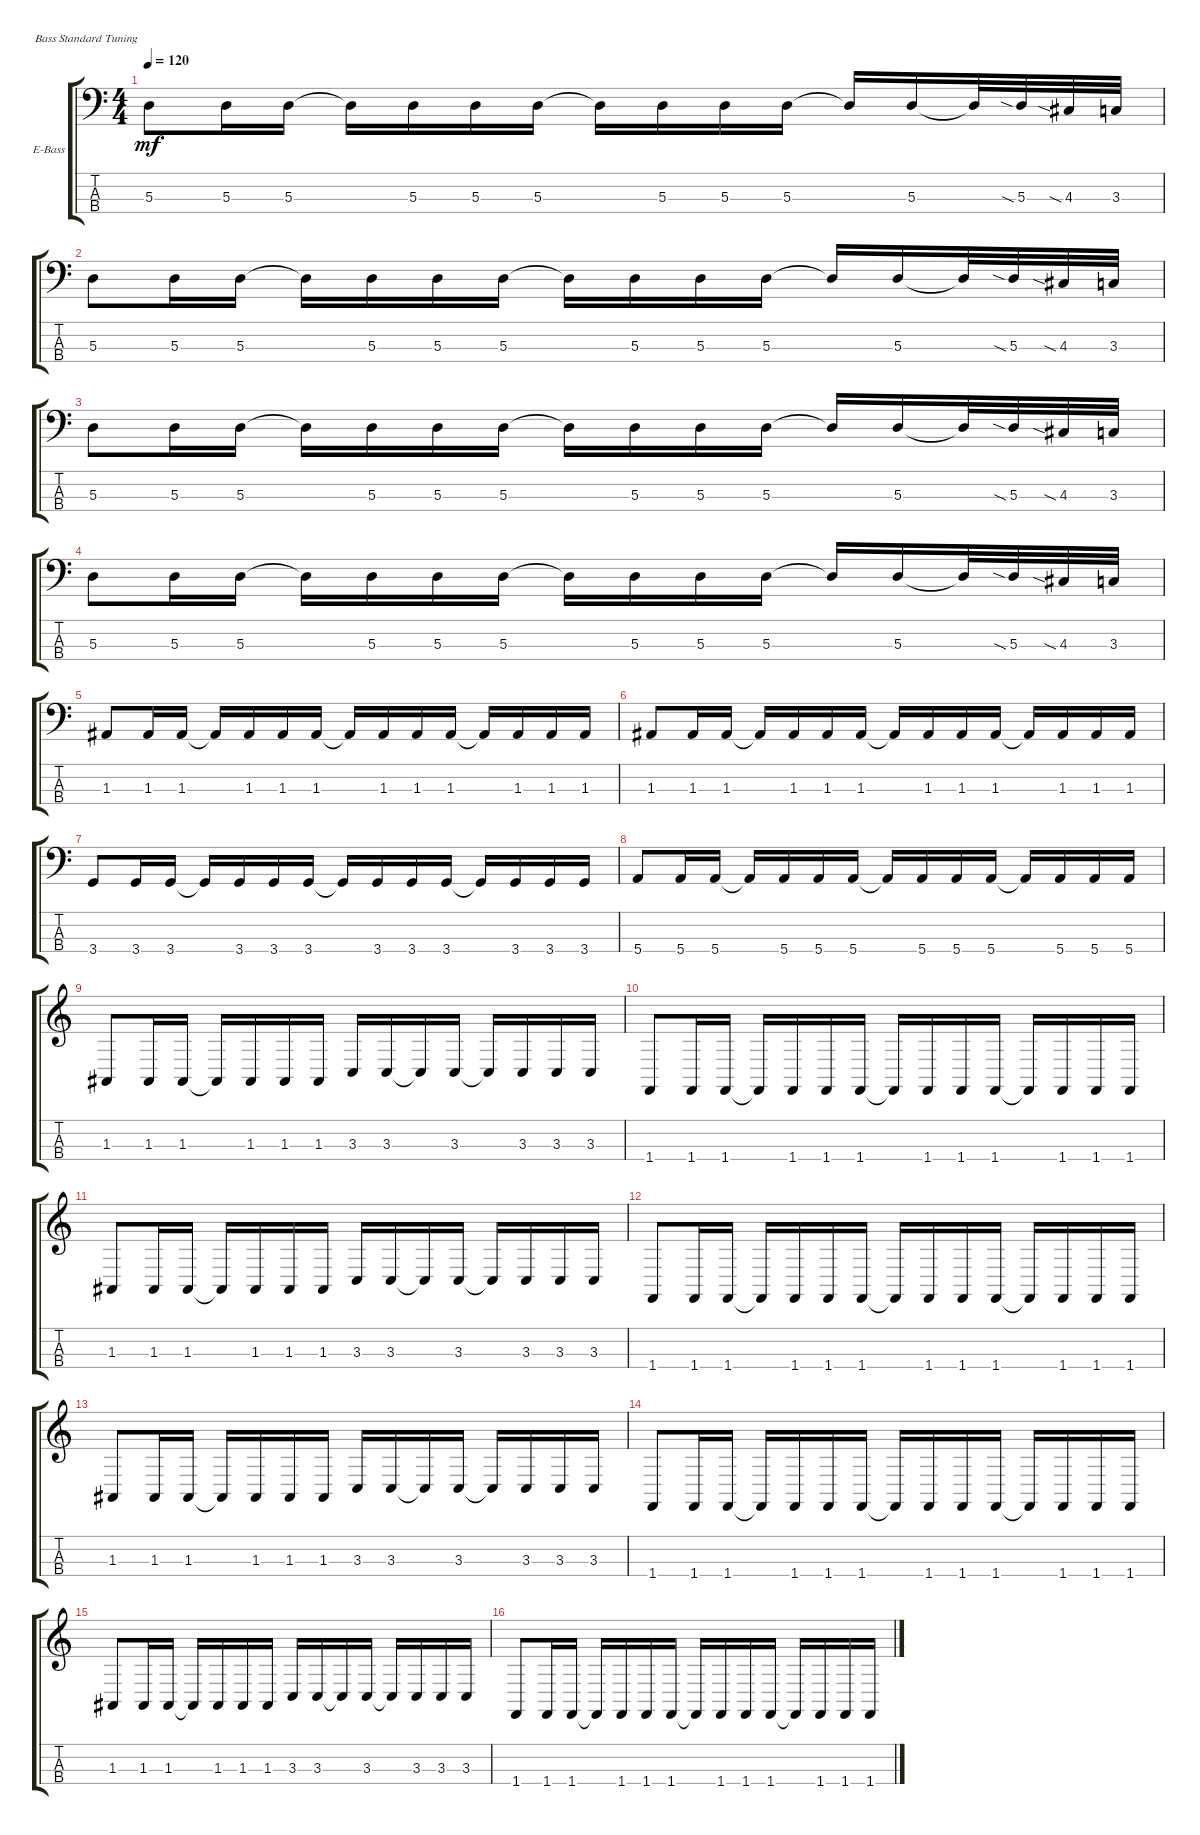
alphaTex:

\bracketExtendMode groupsimilarinstruments
\firstSystemTrackNameOrientation horizontal
\otherSystemsTrackNameOrientation horizontal
\track ("Electric Bass" "E-Bass") {solo instrument electricbassfinger}
\staff {score tabs}
\tuning (G2 D2 A1 E1)
\ts (4 4)
\tempo 120
\clef f4
\ks c
5.3.8{dy mf} 5.3.16 5.3.16 5.3{t}.16 5.3.16 5.3.16 5.3.16 5.3{t}.16 5.3.16 5.3.16 5.3.16 5.3{t}.16 5.3.16 5.3{t}.32 5.3{sia}.32 4.3{sia}.32 3.3.32 |
5.3.8 5.3.16 5.3.16 5.3{t}.16 5.3.16 5.3.16 5.3.16 5.3{t}.16 5.3.16 5.3.16 5.3.16 5.3{t}.16 5.3.16 5.3{t}.32 5.3{sia}.32 4.3{sia}.32 3.3.32 |
5.3.8 5.3.16 5.3.16 5.3{t}.16 5.3.16 5.3.16 5.3.16 5.3{t}.16 5.3.16 5.3.16 5.3.16 5.3{t}.16 5.3.16 5.3{t}.32 5.3{sia}.32 4.3{sia}.32 3.3.32 |
5.3.8 5.3.16 5.3.16 5.3{t}.16 5.3.16 5.3.16 5.3.16 5.3{t}.16 5.3.16 5.3.16 5.3.16 5.3{t}.16 5.3.16 5.3{t}.32 5.3{sia}.32 4.3{sia}.32 3.3.32 |
1.3.8 1.3.16 1.3.16 1.3{t}.16 1.3.16 1.3.16 1.3.16 1.3{t}.16 1.3.16 1.3.16 1.3.16 1.3{t}.16 1.3.16 1.3.16 1.3.16 |
1.3.8 1.3.16 1.3.16 1.3{t}.16 1.3.16 1.3.16 1.3.16 1.3{t}.16 1.3.16 1.3.16 1.3.16 1.3{t}.16 1.3.16 1.3.16 1.3.16 |
3.4.8 3.4.16 3.4.16 3.4{t}.16 3.4.16 3.4.16 3.4.16 3.4{t}.16 3.4.16 3.4.16 3.4.16 3.4{t}.16 3.4.16 3.4.16 3.4.16 |
5.4.8 5.4.16 5.4.16 5.4{t}.16 5.4.16 5.4.16 5.4.16 5.4{t}.16 5.4.16 5.4.16 5.4.16 5.4{t}.16 5.4.16 5.4.16 5.4.16 |
\clef g2
1.3.8 1.3.16 1.3.16 1.3{t}.16 1.3.16 1.3.16 1.3.16 3.3.16 3.3.16 3.3{t}.16 3.3.16 3.3{t}.16 3.3.16 3.3.16 3.3.16 |
1.4.8 1.4.16 1.4.16 1.4{t}.16 1.4.16 1.4.16 1.4.16 1.4{t}.16 1.4.16 1.4.16 1.4.16 1.4{t}.16 1.4.16 1.4.16 1.4.16 |
1.3.8 1.3.16 1.3.16 1.3{t}.16 1.3.16 1.3.16 1.3.16 3.3.16 3.3.16 3.3{t}.16 3.3.16 3.3{t}.16 3.3.16 3.3.16 3.3.16 |
1.4.8 1.4.16 1.4.16 1.4{t}.16 1.4.16 1.4.16 1.4.16 1.4{t}.16 1.4.16 1.4.16 1.4.16 1.4{t}.16 1.4.16 1.4.16 1.4.16 |
1.3.8 1.3.16 1.3.16 1.3{t}.16 1.3.16 1.3.16 1.3.16 3.3.16 3.3.16 3.3{t}.16 3.3.16 3.3{t}.16 3.3.16 3.3.16 3.3.16 |
1.4.8 1.4.16 1.4.16 1.4{t}.16 1.4.16 1.4.16 1.4.16 1.4{t}.16 1.4.16 1.4.16 1.4.16 1.4{t}.16 1.4.16 1.4.16 1.4.16 |
1.3.8 1.3.16 1.3.16 1.3{t}.16 1.3.16 1.3.16 1.3.16 3.3.16 3.3.16 3.3{t}.16 3.3.16 3.3{t}.16 3.3.16 3.3.16 3.3.16 |
1.4.8 1.4.16 1.4.16 1.4{t}.16 1.4.16 1.4.16 1.4.16 1.4{t}.16 1.4.16 1.4.16 1.4.16 1.4{t}.16 1.4.16 1.4.16 1.4.16
